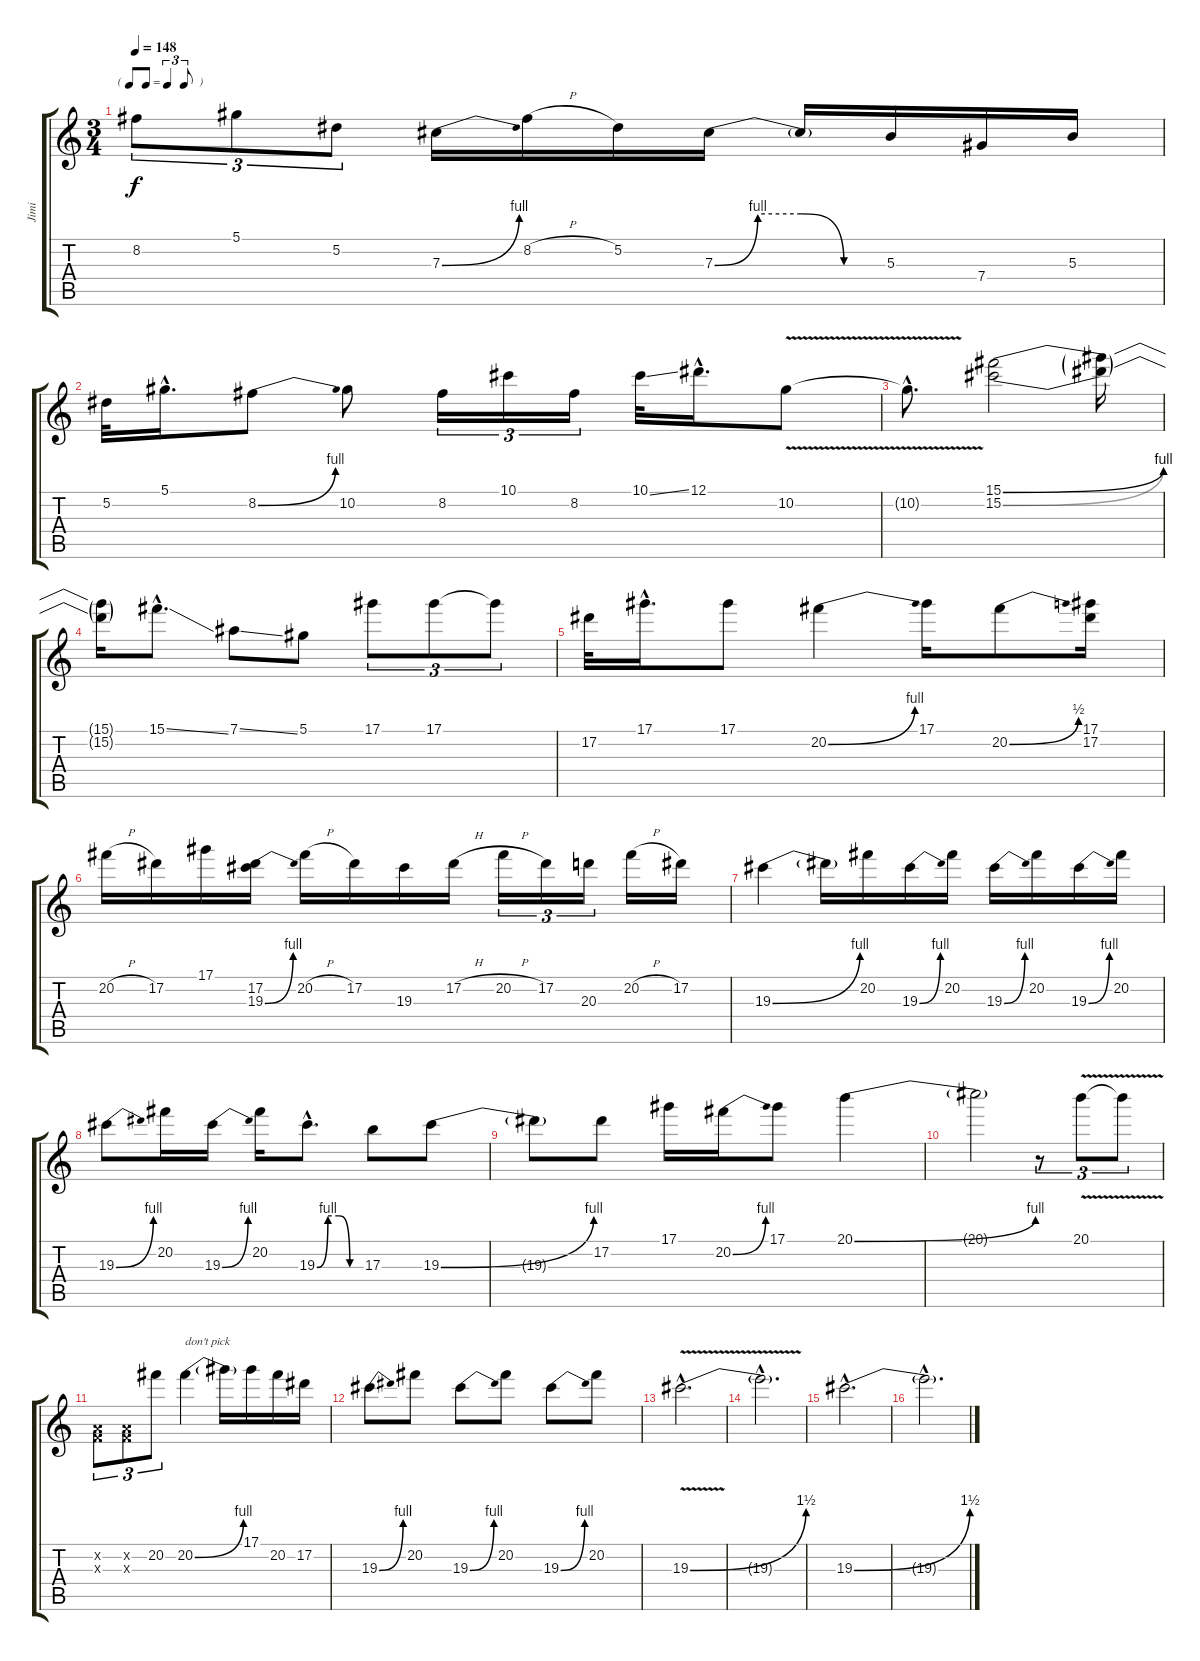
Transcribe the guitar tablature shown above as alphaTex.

\track ("Jimi" "Jimi") {instrument distortionguitar}
\staff {score tabs}
\tuning (Eb4 Bb3 Gb3 Db3 Ab2 Eb2) {hide}
\ts (3 4)
\tf triplet8th
\tempo 148
\clef g2
\ks c
8.2{t}.8{tu (3 2) dy f} 5.1.8{tu (3 2)} 5.2.8{tu (3 2)} 7.3{be (bend 0 0 60 4)}.16 8.2{h}.16 5.2.16 7.3{be (custom 0 0 15 4 30 4 45 0 60 0)}.16 7.3{t}.16 5.3.16 7.4.16 5.3.16 |
5.2.32 5.1{hac}.16{d} 8.2{be (bend 0 0 60 4)}.8 10.2.8 8.2.16{tu (3 2)} 10.1.16{tu (3 2)} 8.2.16{tu (3 2)} 10.1{ss}.32 12.1{hac}.16{d} 10.2{v}.8 |
10.2{hac t}.8{d} (15.1{be (bend 0 0 60 4)} 15.2{be (bend 0 0 60 4)}).2 (15.1{t} 15.2{t}).16 |
(15.1{t} 15.2{t}).16 15.1{ss hac}.8{d} 7.1{ss}.8 5.1.8 17.1.8{tu (3 2)} 17.1.8{tu (3 2)} 17.1{t}.8{tu (3 2)} |
17.2.32 17.1{hac}.16{d} 17.1.8 20.2{be (bend 0 0 60 4)}.4 17.1.16 20.2{be (bend 0 0 60 2)}.8 (17.1 17.2).16 |
20.2{h}.16 17.2.16 17.1.16 (17.2 19.3{be (bend 0 0 60 4)}).16 20.2{h}.16 17.2.16 19.3.16 17.2{h}.16 20.2{h}.16{tu (3 2)} 17.2.16{tu (3 2)} 20.3.16{tu (3 2)} 20.2{h}.16 17.2.16 |
19.3{be (bend 0 0 60 4)}.4 19.3{t}.16 20.2.16 19.3{be (bend 0 0 60 4)}.16 20.2.16 19.3{be (bend 0 0 60 4)}.16 20.2.16 19.3{be (bend 0 0 60 4)}.16 20.2.16 |
19.3{be (bend 0 0 60 4)}.8 20.2.16 19.3{be (bend 0 0 60 4)}.16 20.2.16 19.3{be (custom 0 0 15 4 30 4 45 0 60 0) hac}.8{d} 17.3.8 19.3{be (bend 0 0 60 4)}.8 |
19.3{t}.8 17.2.8 17.1.16 20.2{be (bend 0 0 60 4)}.16 17.1.8 20.1{be (bend 0 0 60 4)}.4 |
20.1{t}.2 r.8{tu (3 2)} 20.1{v}.8{tu (3 2)} 20.1{t}.8{tu (3 2)} |
(-1.2{x} -1.3{x}).8{tu (3 2)} (-1.2{x} -1.3{x}).8{tu (3 2)} 20.2.8{tu (3 2)} 20.2{be (bend 0 0 60 4)}.4{txt "don't pick"} 20.2{t}.16 17.1.16 20.2.16 17.2.16 |
19.3{be (bend 0 0 60 4)}.8 20.2.8 19.3{be (bend 0 0 60 4)}.8 20.2.8 19.3{be (bend 0 0 60 4)}.8 20.2.8 |
19.3{be (bend 0 0 60 6) v hac}.2{d} |
19.3{hac t}.2{d} |
19.3{be (bend 0 0 60 6) hac}.2{d} |
19.3{hac t}.2{d}
